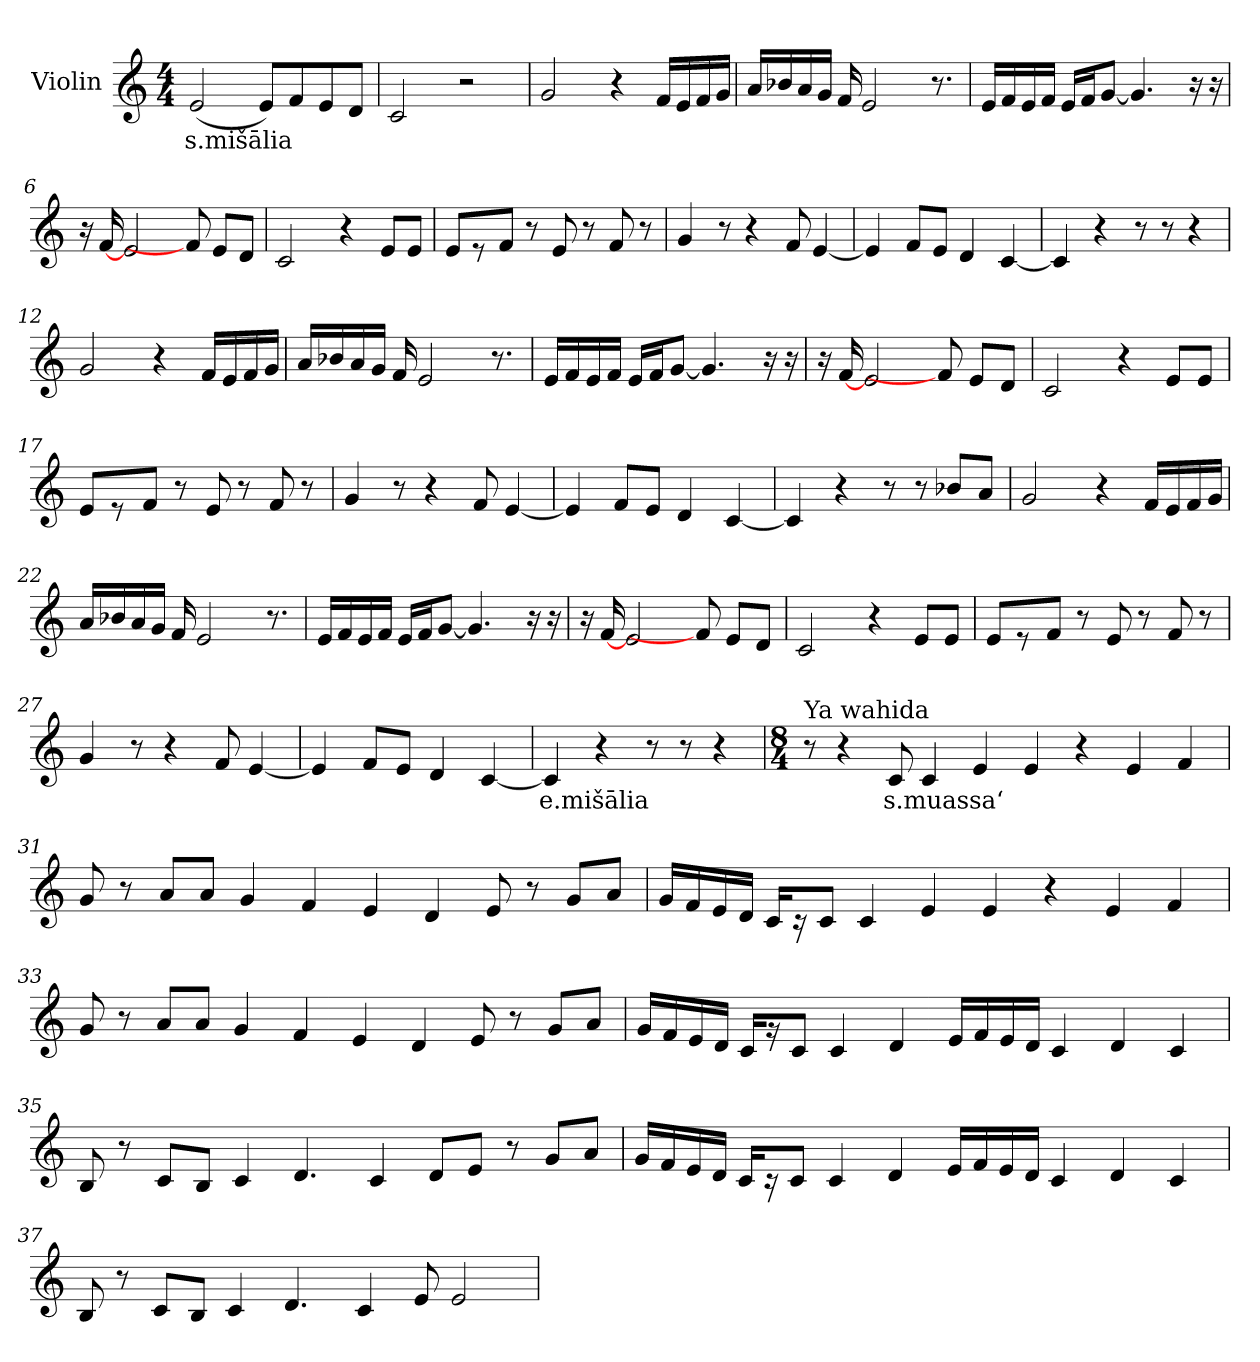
**kern	**text
*part1	*part1
*staff1	*staff1
*I"Violin	*
*clefG2	*
*k[]	*
*M4/4	*
*MM85	*
=1	=1
!	!LO:LY:b
(<2e/	s.mišālia
8e/L)	.
8f/	.
8e/	.
8d/J	.
=2	=2
2c/	.
2r	.
=3	=3
2g/	.
4r	.
16f/LL	.
16e/	.
16f/	.
16g/JJ	.
=4	=4
16a/LL	.
16b-X/	.
16a/	.
16g/JJ	.
16f/	.
2e/	.
8.r	.
!!LO:LB:g=z
=5	=5
16e/LL	.
16f/	.
16e/	.
16f/JJ	.
16e/LL	.
16f/J	.
[8g/J	.
4.g/]	.
16r	.
16r	.
=6	=6
16r	.
[16f/	.
2e/	.
8f/]	.
8e/L	.
8d/J	.
=7	=7
2c/	.
4r	.
8e/L	.
8e/J	.
=8	=8
8e/L	.
8r	.
8f/J	.
8r	.
8e/	.
8r	.
8f/	.
8r	.
!!LO:LB:g=z
=9	=9
4g/	.
8r	.
4r	.
8f/	.
[4e/	.
=10	=10
4e/]	.
8f/L	.
8e/J	.
4d/	.
[4c/	.
=11	=11
4c/]	.
4r	.
8r	.
8r	.
4r	.
=12	=12
2g/	.
4r	.
16f/LL	.
16e/	.
16f/	.
16g/JJ	.
=13	=13
16a/LL	.
16b-X/	.
16a/	.
16g/JJ	.
16f/	.
2e/	.
8.r	.
!!LO:LB:g=z
=14	=14
16e/LL	.
16f/	.
16e/	.
16f/JJ	.
16e/LL	.
16f/J	.
[8g/J	.
4.g/]	.
16r	.
16r	.
=15	=15
16r	.
[16f/	.
2e/	.
8f/]	.
8e/L	.
8d/J	.
=16	=16
2c/	.
4r	.
8e/L	.
8e/J	.
=17	=17
8e/L	.
8r	.
8f/J	.
8r	.
8e/	.
8r	.
8f/	.
8r	.
!!LO:LB:g=z
=18	=18
4g/	.
8r	.
4r	.
8f/	.
[4e/	.
=19	=19
4e/]	.
8f/L	.
8e/J	.
4d/	.
[4c/	.
=20	=20
4c/]	.
4r	.
8r	.
8r	.
8b-X/L	.
8a/J	.
=21	=21
2g/	.
4r	.
16f/LL	.
16e/	.
16f/	.
16g/JJ	.
=22	=22
16a/LL	.
16b-X/	.
16a/	.
16g/JJ	.
16f/	.
2e/	.
8.r	.
!!LO:LB:g=z
=23	=23
16e/LL	.
16f/	.
16e/	.
16f/JJ	.
16e/LL	.
16f/J	.
[8g/J	.
4.g/]	.
16r	.
16r	.
=24	=24
16r	.
[16f/	.
2e/	.
8f/]	.
8e/L	.
8d/J	.
=25	=25
2c/	.
4r	.
8e/L	.
8e/J	.
=26	=26
8e/L	.
8r	.
8f/J	.
8r	.
8e/	.
8r	.
8f/	.
8r	.
!!LO:LB:g=z
=27	=27
4g/	.
8r	.
4r	.
8f/	.
[4e/	.
=28	=28
4e/]	.
8f/L	.
8e/J	.
4d/	.
[4c/	.
=29	=29
!	!LO:LY:b
4c/]	e.mišālia
4r	.
8r	.
8r	.
4r	.
=30	=30
*M8/4	*
*MM100	*
!LO:TX:a:t=Ya wahida	!
8r	.
4r	.
!	!LO:LY:b
8c/	s.muassa‘
4c/	.
4e/	.
4e/	.
4r	.
4e/	.
4f/	.
!!LO:PB:g=z
=31	=31
8g/	.
8r	.
8a/L	.
8a/J	.
4g/	.
4f/	.
4e/	.
4d/	.
8e/	.
8r	.
8g/L	.
8a/J	.
=32	=32
16g/LL	.
16f/	.
16e/	.
16d/JJ	.
16c/KL	.
16r	.
8c/J	.
4c/	.
4e/	.
4e/	.
4r	.
4e/	.
4f/	.
!!LO:PB:g=z
=33	=33
8g/	.
8r	.
8a/L	.
8a/J	.
4g/	.
4f/	.
4e/	.
4d/	.
8e/	.
8r	.
8g/L	.
8a/J	.
=34	=34
16g/LL	.
16f/	.
16e/	.
16d/JJ	.
16c/KL	.
16rg	.
8c/J	.
4c/	.
4d/	.
16e/LL	.
16f/	.
16e/	.
16d/JJ	.
4c/	.
4d/	.
4c/	.
!!LO:LB:g=z
=35	=35
8B/	.
8r	.
8c/L	.
8B/J	.
4c/	.
4.d/	.
4c/	.
8d/L	.
8e/J	.
8r	.
8g/L	.
8a/J	.
=36	=36
16g/LL	.
16f/	.
16e/	.
16d/JJ	.
16c/KL	.
16r	.
8c/J	.
4c/	.
4d/	.
16e/LL	.
16f/	.
16e/	.
16d/JJ	.
4c/	.
4d/	.
4c/	.
!!LO:LB:g=z
=37	=37
8B/	.
8r	.
8c/L	.
8B/J	.
4c/	.
4.d/	.
4c/	.
8e/	.
2e/	.
=	=
*-	*-
